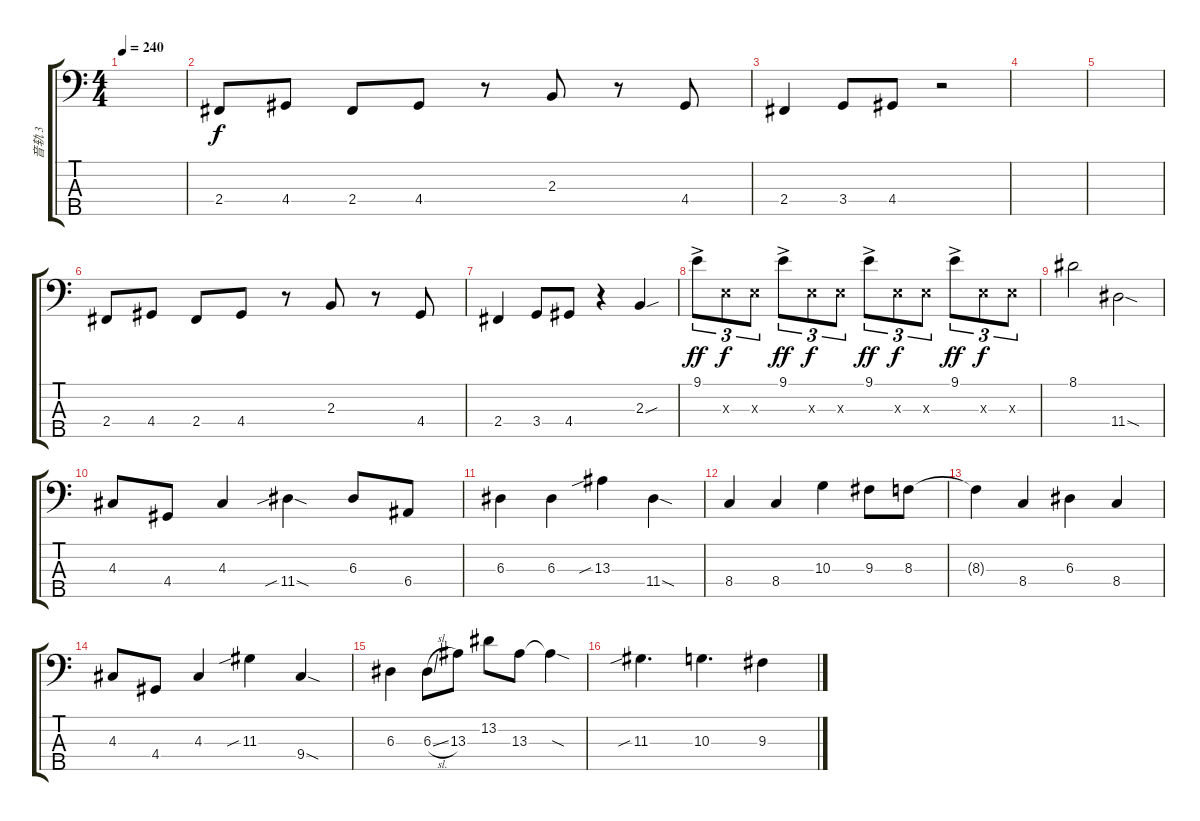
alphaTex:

\track ("音轨 3" "音轨 3") {instrument electricbassfinger}
\staff {score tabs}
\tuning (G2 D2 A1 E1 B0) {hide}
\ts (4 4)
\tempo 240
\clef f4
\ks c
|
2.4.8 4.4.8 2.4.8 4.4.8 r.8 2.3.8 r.8 4.4.8 |
2.4.4 3.4.8 4.4.8 r.2 |
|
|
2.4.8 4.4.8 2.4.8 4.4.8 r.8 2.3.8 r.8 4.4.8 |
2.4.4 3.4.8 4.4.8 r.4 2.3{sou}.4{instrument slapbass1} |
9.1{ac}.8{tu (3 2) dy ff} 7.3{x}.8{tu (3 2) dy f} 7.3{x}.8{tu (3 2)} 9.1{ac}.8{tu (3 2) dy ff} 7.3{x}.8{tu (3 2) dy f} 7.3{x}.8{tu (3 2)} 9.1{ac}.8{tu (3 2) dy ff} 7.3{x}.8{tu (3 2) dy f} 7.3{x}.8{tu (3 2)} 9.1{ac}.8{tu (3 2) dy ff} 7.3{x}.8{tu (3 2) dy f} 7.3{x}.8{tu (3 2)} |
8.1.2 11.4{sod}.2{instrument electricbassfinger} |
4.3.8 4.4.8 4.3.4 11.4{sib sod}.4 6.3.8 6.4.8 |
6.3.4 6.3.4 13.3{sib}.4 11.4{sod}.4 |
8.4.4 8.4.4 10.3.4 9.3.8 8.3.8 |
8.3{t}.4 8.4.4 6.3.4 8.4.4 |
4.3.8 4.4.8 4.3.4 11.3{sib}.4 9.4{sod}.4 |
6.3.4 6.3{sl}.8 13.3.8 13.2.8 13.3.8 13.3{sod t}.4 |
11.3{sib}.4{d} 10.3.4{d} 9.3.4
